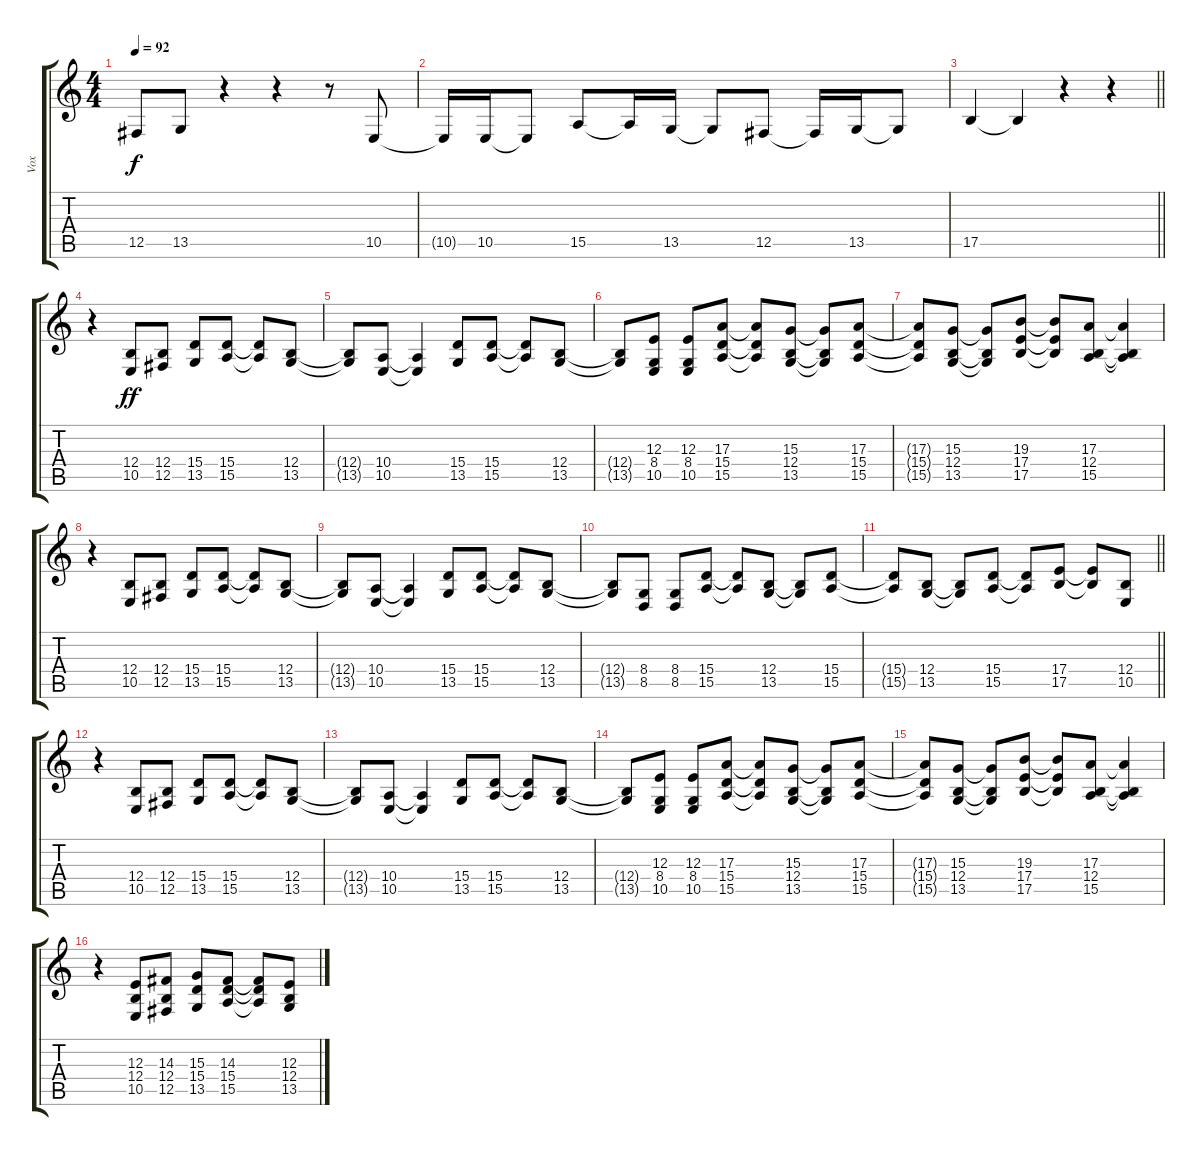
\track ("Vox" "Vox") {instrument fx7echoes}
\staff {score tabs}
\tuning (Db4 Ab3 E3 B2 Gb2 Db2) {hide}
\ts (4 4)
\tempo 92
\clef g2
\ks c
12.5.8{dy f} 13.5.8 r.4 r.4 r.8 10.5.8 |
10.5{t}.16 10.5.16 10.5{t}.8 15.5.8 15.5{t}.16 13.5.16 13.5{t}.8 12.5.8 12.5{t}.16 13.5.16 13.5{t}.8 |
\barLineRight lightlight
17.5.4 17.5{t}.4 r.4 r.4 |
\section ("" "")
r.4 (12.4 10.5).8{dy ff} (12.4 12.5).8 (15.4 13.5).8 (15.4 15.5).8 (15.4{t} 15.5{t}).8 (12.4 13.5).8 |
(12.4{t} 13.5{t}).8 (10.4 10.5).8 (10.4{t} 10.5{t}).4 (15.4 13.5).8 (15.4 15.5).8 (15.4{t} 15.5{t}).8 (12.4 13.5).8 |
(12.4{t} 13.5{t}).8 (12.3 8.4 10.5).8 (12.3 8.4 10.5).8 (17.3 15.4 15.5).8 (17.3{t} 15.4{t} 15.5{t}).8 (15.3 12.4 13.5).8 (15.3{t} 12.4{t} 13.5{t}).8 (17.3 15.4 15.5).8 |
(17.3{t} 15.4{t} 15.5{t}).8 (15.3 12.4 13.5).8 (15.3{t} 12.4{t} 13.5{t}).8 (19.3 17.4 17.5).8 (19.3{t} 17.4{t} 17.5{t}).8 (17.3 12.4 15.5).8 (17.3{t} 12.4{t} 15.5{t}).4 |
r.4 (12.4 10.5).8 (12.4 12.5).8 (15.4 13.5).8 (15.4 15.5).8 (15.4{t} 15.5{t}).8 (12.4 13.5).8 |
(12.4{t} 13.5{t}).8 (10.4 10.5).8 (10.4{t} 10.5{t}).4 (15.4 13.5).8 (15.4 15.5).8 (15.4{t} 15.5{t}).8 (12.4 13.5).8 |
(12.4{t} 13.5{t}).8 (8.4 8.5).8 (8.4 8.5).8 (15.4 15.5).8 (15.4{t} 15.5{t}).8 (12.4 13.5).8 (12.4{t} 13.5{t}).8 (15.4 15.5).8 |
\barLineRight lightlight
(15.4{t} 15.5{t}).8 (12.4 13.5).8 (12.4{t} 13.5{t}).8 (15.4 15.5).8 (15.4{t} 15.5{t}).8 (17.4 17.5).8 (17.4{t} 17.5{t}).8 (12.4 10.5).8 |
r.4 (12.4 10.5).8 (12.4 12.5).8 (15.4 13.5).8 (15.4 15.5).8 (15.4{t} 15.5{t}).8 (12.4 13.5).8 |
(12.4{t} 13.5{t}).8 (10.4 10.5).8 (10.4{t} 10.5{t}).4 (15.4 13.5).8 (15.4 15.5).8 (15.4{t} 15.5{t}).8 (12.4 13.5).8 |
(12.4{t} 13.5{t}).8 (12.3 8.4 10.5).8 (12.3 8.4 10.5).8 (17.3 15.4 15.5).8 (17.3{t} 15.4{t} 15.5{t}).8 (15.3 12.4 13.5).8 (15.3{t} 12.4{t} 13.5{t}).8 (17.3 15.4 15.5).8 |
(17.3{t} 15.4{t} 15.5{t}).8 (15.3 12.4 13.5).8 (15.3{t} 12.4{t} 13.5{t}).8 (19.3 17.4 17.5).8 (19.3{t} 17.4{t} 17.5{t}).8 (17.3 12.4 15.5).8 (17.3{t} 12.4{t} 15.5{t}).4 |
r.4 (12.3 12.4 10.5).8 (14.3 12.4 12.5).8 (15.3 15.4 13.5).8 (14.3 15.4 15.5).8 (14.3{t} 15.4{t} 15.5{t}).8 (12.3 12.4 13.5).8
